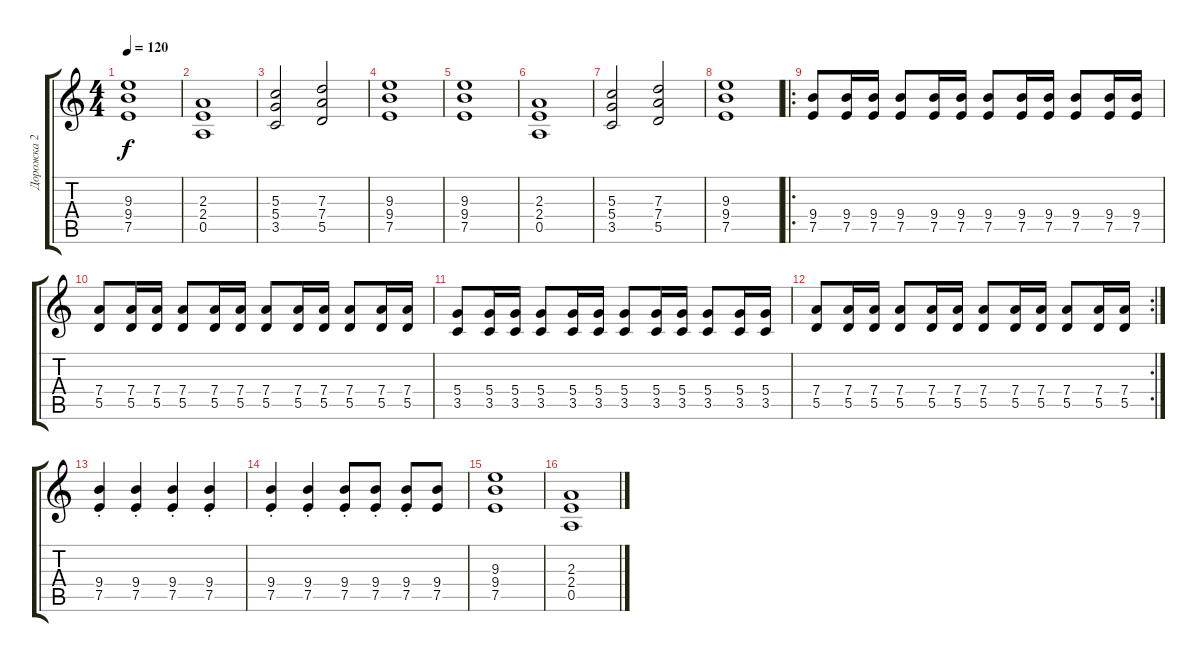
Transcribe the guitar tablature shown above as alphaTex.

\track ("Дорожка 2" "Дорожка 2") {instrument overdrivenguitar}
\staff {score tabs}
\tuning (E4 B3 G3 D3 A2 E2) {hide}
\ts (4 4)
\tempo 120
\clef g2
\ks c
(9.3 9.4 7.5).1{dy f} |
(2.3 2.4 0.5).1 |
(5.3 5.4 3.5).2 (7.3 7.4 5.5).2 |
(9.3 9.4 7.5).1 |
(9.3 9.4 7.5).1 |
(2.3 2.4 0.5).1 |
(5.3 5.4 3.5).2 (7.3 7.4 5.5).2 |
(9.3 9.4 7.5).1 |
\ro
(9.4 7.5).8 (9.4 7.5).16 (9.4 7.5).16 (9.4 7.5).8 (9.4 7.5).16 (9.4 7.5).16 (9.4 7.5).8 (9.4 7.5).16 (9.4 7.5).16 (9.4 7.5).8 (9.4 7.5).16 (9.4 7.5).16 |
(7.4 5.5).8 (7.4 5.5).16 (7.4 5.5).16 (7.4 5.5).8 (7.4 5.5).16 (7.4 5.5).16 (7.4 5.5).8 (7.4 5.5).16 (7.4 5.5).16 (7.4 5.5).8 (7.4 5.5).16 (7.4 5.5).16 |
(5.4 3.5).8 (5.4 3.5).16 (5.4 3.5).16 (5.4 3.5).8 (5.4 3.5).16 (5.4 3.5).16 (5.4 3.5).8 (5.4 3.5).16 (5.4 3.5).16 (5.4 3.5).8 (5.4 3.5).16 (5.4 3.5).16 |
\rc 2
(7.4 5.5).8 (7.4 5.5).16 (7.4 5.5).16 (7.4 5.5).8 (7.4 5.5).16 (7.4 5.5).16 (7.4 5.5).8 (7.4 5.5).16 (7.4 5.5).16 (7.4 5.5).8 (7.4 5.5).16 (7.4 5.5).16 |
(9.4{st} 7.5{st}).4 (9.4{st} 7.5{st}).4 (9.4{st} 7.5{st}).4 (9.4{st} 7.5{st}).4 |
(9.4{st} 7.5{st}).4 (9.4{st} 7.5{st}).4 (9.4{st} 7.5{st}).8 (9.4{st} 7.5{st}).8 (9.4{st} 7.5{st}).8 (9.4 7.5).8 |
(9.3 9.4 7.5).1 |
(2.3 2.4 0.5).1
